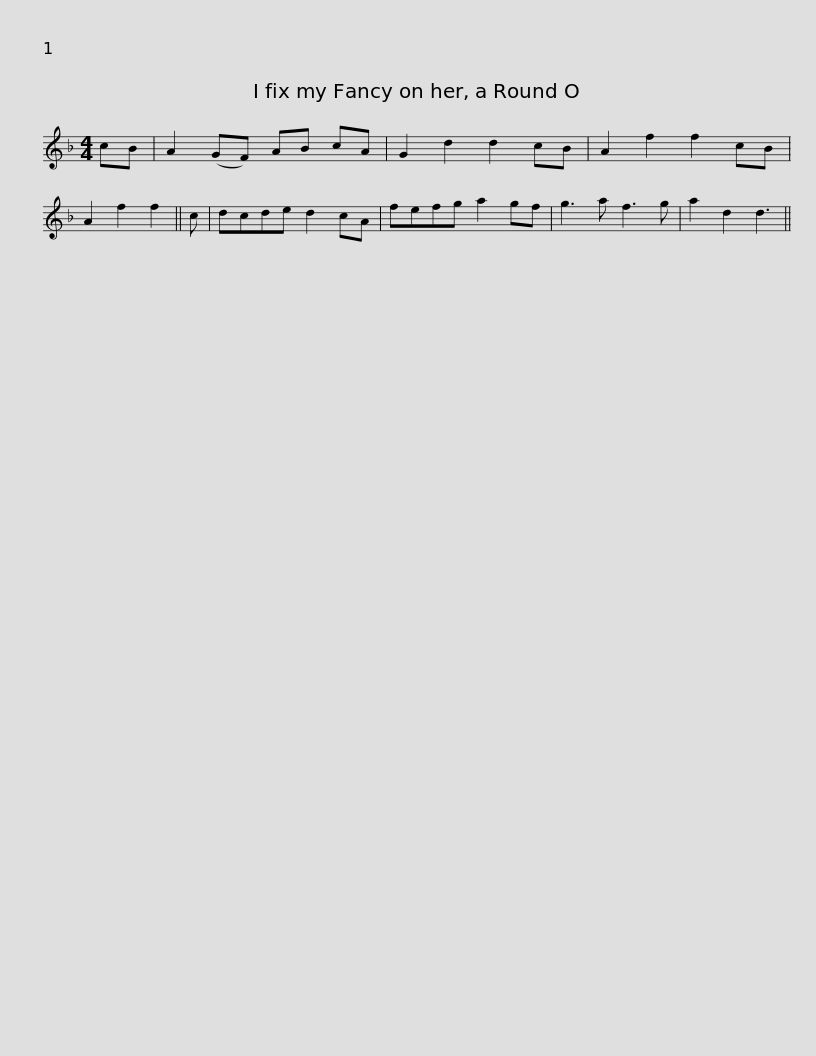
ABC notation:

X:1
L:1/8
M:4/4
I:linebreak $
K:F
V:1 treble
V:1
 cB | A2 (GF) AB cA | G2 d2 d2 cB | A2 f2 f2 cB | A2 f2 f2 || %5
 c | dcde d2 cA | fefg a2 gf |$ g3 a f3 g | a2 d2 d3 || %10
